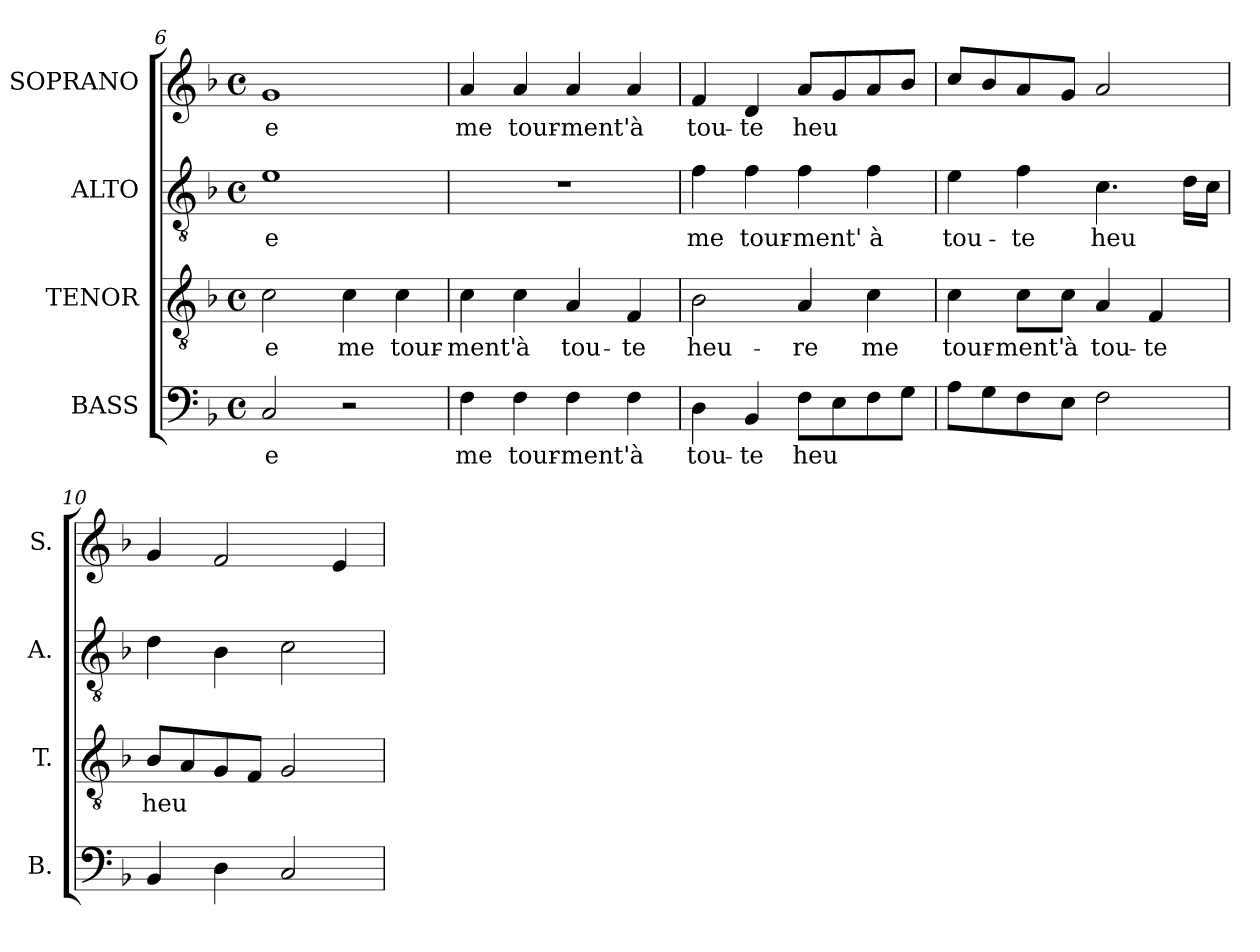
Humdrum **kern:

**kern	**text	**kern	**text	**kern	**text	**kern	**text
*part4	*part4	*part3	*part3	*part2	*part2	*part1	*part1
*staff4	*staff4	*staff3	*staff3	*staff2	*staff2	*staff1	*staff1
*I"BASS	*	*I"TENOR	*	*I"ALTO	*	*I"SOPRANO	*
*I'B.	*	*I'T.	*	*I'A.	*	*I'S.	*
*clefF4	*	*clefGv2	*	*clefGv2	*	*clefG2	*
*	*	*ITrd7c12	*	*	*	*	*
*k[b-]	*	*k[b-]	*	*k[b-]	*	*k[b-]	*
*F:	*	*F:	*	*F:	*	*F:	*
*M4/4	*	*M4/4	*	*M4/4	*	*M4/4	*
*met(c)	*	*met(c)	*	*met(c)	*	*met(c)	*
=6	=6	=6	=6	=6	=6	=6	=6
!	!LO:LY:b:color=#000000	!	!	!	!	!	!
!	!	!	!LO:LY:b:color=#000000	!	!	!	!
!	!	!	!	!	!LO:LY:b:color=#000000	!	!
!	!	!	!	!	!	!	!LO:LY:b:color=#000000
2Ci/	e	2Ci\	e	1ei	e	1gi	e
!	!	!	!LO:LY:b:color=#000000	!	!	!	!
2r	.	4Ci\	me	.	.	.	.
!	!	!	!LO:LY:b:color=#000000	!	!	!	!
.	.	4Ci\	tour-	.	.	.	.
!!LO:LB:g=z
=7	=7	=7	=7	=7	=7	=7	=7
!	!LO:LY:b:color=#000000	!	!	!	!	!	!
!	!	!	!LO:LY:b:color=#000000	!	!	!	!
!	!	!	!	!	!	!	!LO:LY:b:color=#000000
4Fi\	me	4Ci\	-ment'	1r	.	4ai/	me
!	!LO:LY:b:color=#000000	!	!	!	!	!	!
!	!	!	!LO:LY:b:color=#000000	!	!	!	!
!	!	!	!	!	!	!	!LO:LY:b:color=#000000
4Fi\	tour-	4Ci\	à	.	.	4ai/	tour-
!	!LO:LY:b:color=#000000	!	!	!	!	!	!
!	!	!	!LO:LY:b:color=#000000	!	!	!	!
!	!	!	!	!	!	!	!LO:LY:b:color=#000000
4Fi\	-ment'	4AAi/	tou-	.	.	4ai/	-ment'
!	!LO:LY:b:color=#000000	!	!	!	!	!	!
!	!	!	!LO:LY:b:color=#000000	!	!	!	!
!	!	!	!	!	!	!	!LO:LY:b:color=#000000
4Fi\	à	4FFi/	-te	.	.	4ai/	à
=8	=8	=8	=8	=8	=8	=8	=8
!	!LO:LY:b:color=#000000	!	!	!	!	!	!
!	!	!	!LO:LY:b:color=#000000	!	!	!	!
!	!	!	!	!	!LO:LY:b:color=#000000	!	!
!	!	!	!	!	!	!	!LO:LY:b:color=#000000
4Di\	tou-	2BB-i\	heu-	4fi\	me	4fi/	tou-
!	!LO:LY:b:color=#000000	!	!	!	!	!	!
!	!	!	!	!	!LO:LY:b:color=#000000	!	!
!	!	!	!	!	!	!	!LO:LY:b:color=#000000
4BB-i/	-te	.	.	4fi\	tour-	4di/	-te
!	!LO:LY:b:color=#000000	!	!	!	!	!	!
!	!	!	!LO:LY:b:color=#000000	!	!	!	!
!	!	!	!	!	!LO:LY:b:color=#000000	!	!
!	!	!	!	!	!	!	!LO:LY:b:color=#000000
8Fi\L	heu	4AAi/	-re	4fi\	-ment'	8ai/L	heu
8Ei\	.	.	.	.	.	8gi/	.
!	!	!	!LO:LY:b:color=#000000	!	!	!	!
!	!	!	!	!	!LO:LY:b:color=#000000	!	!
8Fi\	.	4Ci\	me	4fi\	à	8ai/	.
8Gi\J	.	.	.	.	.	8b-i/J	.
=9	=9	=9	=9	=9	=9	=9	=9
!	!	!	!LO:LY:b:color=#000000	!	!	!	!
!	!	!	!	!	!LO:LY:b:color=#000000	!	!
8Ai\L	.	4Ci\	tour-	4ei\	tou-	8cci/L	.
8Gi\	.	.	.	.	.	8b-i/	.
!	!	!	!LO:LY:b:color=#000000	!	!	!	!
!	!	!	!	!	!LO:LY:b:color=#000000	!	!
8Fi\	.	8Ci\L	-ment'	4fi\	-te	8ai/	.
!	!	!	!LO:LY:b:color=#000000	!	!	!	!
8Ei\J	.	8Ci\J	à	.	.	8gi/J	.
!	!	!	!LO:LY:b:color=#000000	!	!	!	!
!	!	!	!	!	!LO:LY:b:color=#000000	!	!
2Fi\	.	4AAi/	tou-	4.ci\	heu	2ai/	.
!	!	!	!LO:LY:b:color=#000000	!	!	!	!
.	.	4FFi/	-te	.	.	.	.
.	.	.	.	16di\LL	.	.	.
.	.	.	.	16ci\JJ	.	.	.
=10	=10	=10	=10	=10	=10	=10	=10
!	!	!	!LO:LY:b:color=#000000	!	!	!	!
4BB-i/	.	8BB-i/L	heu	4di\	.	4gi/	.
.	.	8AAi/	.	.	.	.	.
4Di\	.	8GGi/	.	4B-i\	.	2fi/	.
.	.	8FFi/J	.	.	.	.	.
2Ci/	.	2GGi/	.	2ci\	.	.	.
.	.	.	.	.	.	4ei/	.
=	=	=	=	=	=	=	=
*-	*-	*-	*-	*-	*-	*-	*-
